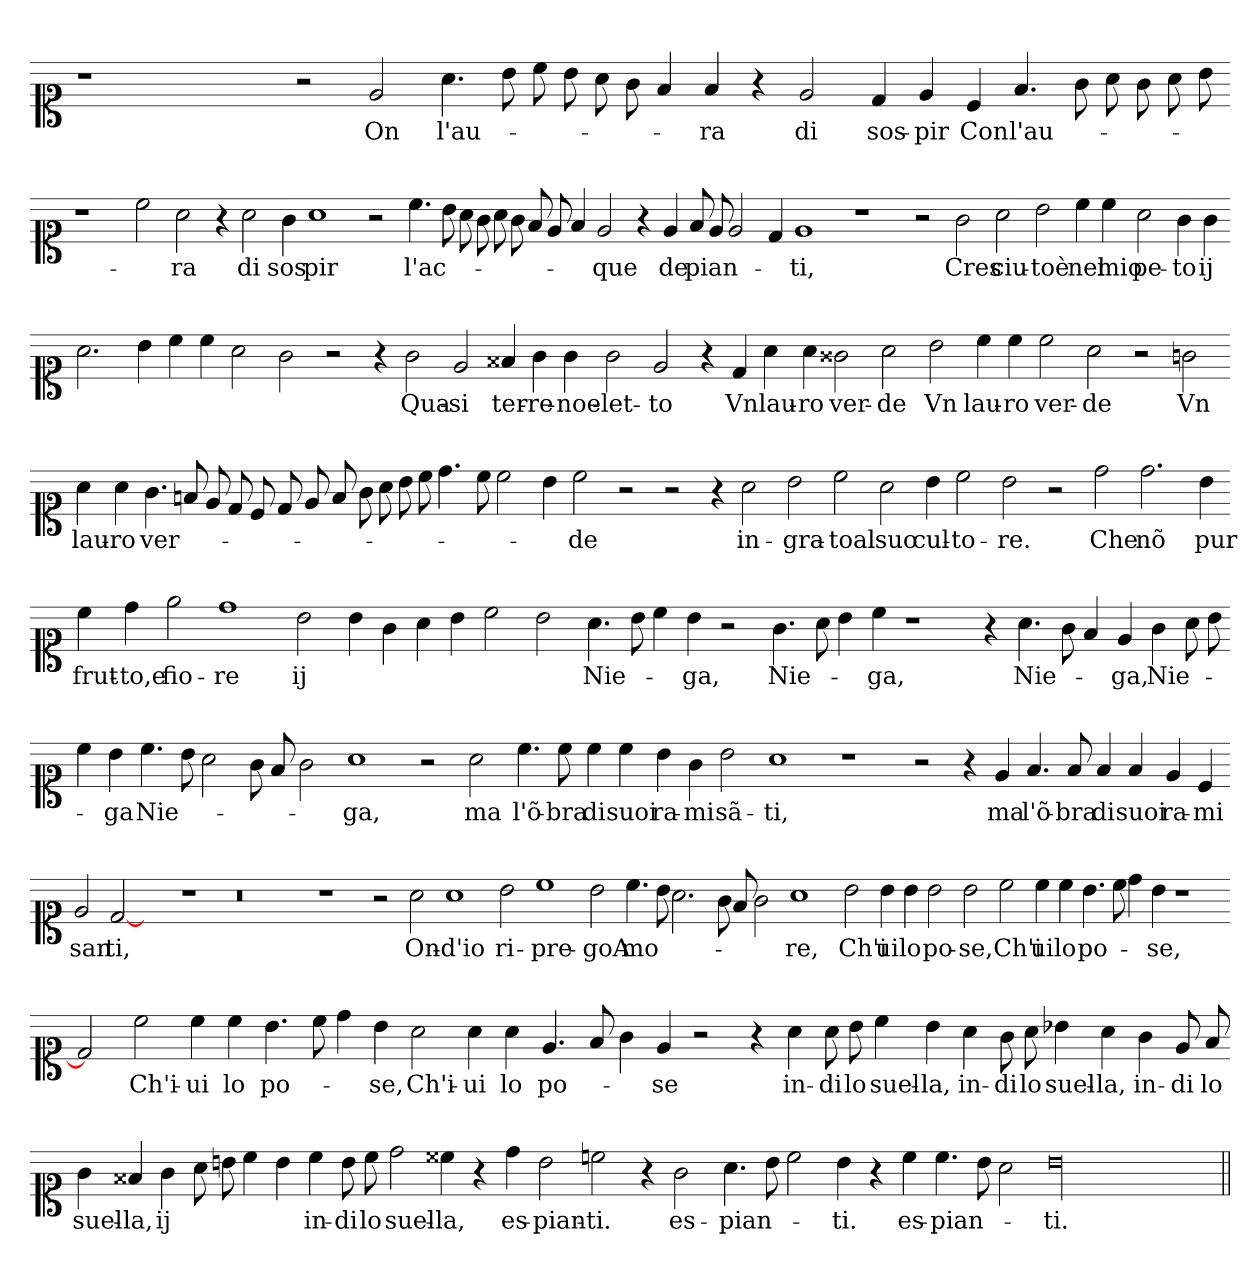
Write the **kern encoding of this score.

**kern	**text
*part1	*part1
*staff1	*staff1
*clefC1	*
*k[]	*
=	=
1r	.
1ryy	.
2r	.
2e	On
4.a	l'au-
8b	.
8cc	.
8b	.
8a	.
8g\	.
4f	.
4f	ra
4r	.
2e	di
4d	sos-
4e	pir
4c	Con
4.f	l'au-
8g\	.
8a	.
8g\	.
8a	.
8b	.
=-	=-
1r	.
2cc	.
2a	ra
4r	.
2a	di
4g	sos-
1a	pir
2r	.
4.cc	l'ac-
8b	.
8a	.
8g\	.
8a	.
8g\	.
8f	.
8e	.
4f	.
2e	que
4r	.
4e	de
8f	pian-
8e	.
2e	.
4d	.
1e	ti,
1r	.
2r	.
2g	Cres-
2a	ciu-
2b	toѐ
4cc	nel
4cc	mio
2a	pe-
4g	to
4g	ij
=-	=-
2.a	.
4b	.
4cc	.
4cc	.
2a	.
2g	.
2r	.
4r	.
2g	Qua-
2e	si
4f##X	ter-
4g	re-
4g	noe-
2g	let-
2e	to
4r	.
4d	Vn
4a	lau-
4a	ro
2g##X	ver-
2a	de
2b	Vn
4cc	lau-
4cc	ro
2cc	ver-
2a	de
2r	.
2g	Vn
=-	=-
4a	lau-
4a	ro
4.g	ver-
8f	.
8e	.
8d	.
8c	.
8d	.
8e	.
8f	.
8g	.
8a	.
8b	.
8cc	.
4.dd	.
8cc	.
2cc	.
4b	.
2cc	de
2r	.
2r	.
4r	.
2a	in-
2b	gra-
2cc	toal
2a	suo
4b	cul-
2cc	to-
2b	re.
2r	.
2dd	Che
2.dd	nõ
4b	pur
=-	=-
4cc	frut-
4dd	to,e
2ee	fio-
1dd	re
2b	ij
4b	.
4g	.
4a	.
4b	.
2cc	.
2b	.
4.a	Nie-
8b	.
4cc	.
4b	ga,
2r	.
4.g	Nie-
8a	.
4b	.
4cc	ga,
1r	.
4r	.
4.a	Nie-
8g	.
4f	.
4e	ga,
4g	Nie-
8a	.
8b	.
=-	=-
4cc	.
4b	ga
4.cc	Nie-
8b	.
2a	.
8g	.
8f	.
2g	.
1a	ga,
2r	.
2a	ma
4.cc	l'õ-
8cc	bra
4cc	di
4cc	suoi
4b	ra-
4g	mi
2b	sã-
1a	ti,
1r	.
2r	.
4r	.
4e	ma
4.f	l'õ-
8f	bra
4f	di
4f	suoi
4e	ra-
4c	mi
=-	=-
2e	san-
[2d	ti,
2ryy	.
1r	.
0r	.
1r	.
2r	.
2a	On-
1a	d'io
2b	ri-
1cc	pre-
2b	goA-
4.cc	mo-
8b	.
2.a	.
8g	.
8f	.
2g	.
1a	re,
2b	Ch'i-
4b	ui
4b	lo
2b	po-
2b	se,
2cc	Ch'i-
4cc	ui
4cc	lo
4.b	po-
8cc	.
4dd	.
4b	se,
1r	.
=-	=-
2d]	.
2cc	Ch'i-
4cc	ui
4cc	lo
4.b	po-
8cc	.
4dd	.
4b	se,
2a	Ch'i-
4a	ui
4a	lo
4.e	po-
8f	.
4g	.
4e	se
2r	.
4r	.
4a	in-
8a	di
8b	lo
4cc	suel-
4b	la,
4a	in-
8g	di
8a	lo
4b-X	suel-
4a	la,
4g	in-
8e	di
8f	lo
=-	=-
4g	suel-
4f##X	la,
4g	ij
8a	.
8b	.
4cc	.
4b	.
4cc	in-
8b	di
8cc	lo
2dd	suel-
4cc##X	la,
4r	.
4dd	es-
2b	pian-
2cc	ti.
4r	.
2g	es-
4.a	pian-
8b	.
2cc	.
4b	ti.
4r	.
4cc	es-
4.cc	pian-
8b	.
2a	.
00b	ti.
=||	=||
*-	*-
